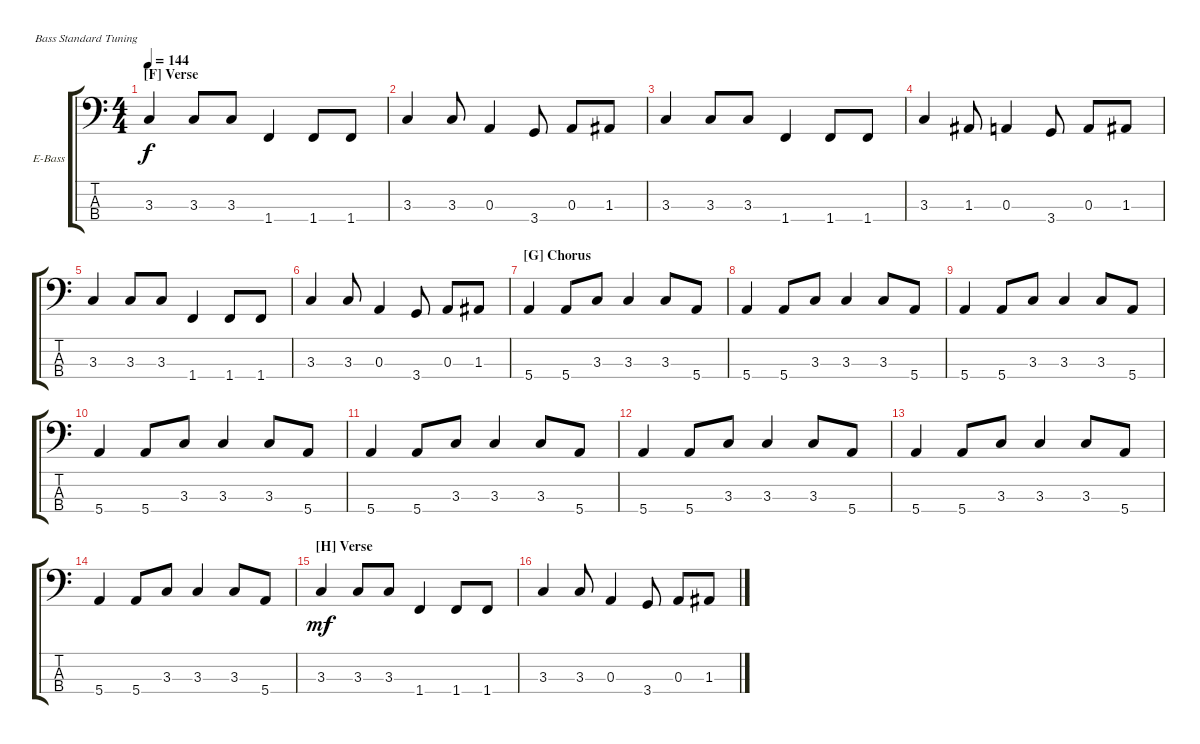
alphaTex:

\defaultSystemsLayout 4
\bracketExtendMode groupsimilarinstruments
\firstSystemTrackNameOrientation horizontal
\otherSystemsTrackNameOrientation horizontal
\track ("Electric Bass" "E-Bass") {instrument electricbassfinger}
\staff {score tabs}
\tuning (G2 D2 A1 E1)
\ts (4 4)
\section ("F" "Verse")
\tempo 144
\clef f4
\scale
1.03909
\ks c
3.3.4{dy f} 3.3.8 3.3.8 1.4.4 1.4.8 1.4.8 |
\scale
0.960908 3.3.4 3.3.8 0.3.4 3.4.8 0.3.8 1.3.8 |
\scale
1.03909 3.3.4 3.3.8 3.3.8 1.4.4 1.4.8 1.4.8 |
\scale
0.960908 3.3.4 1.3.8 0.3.4 3.4.8 0.3.8 1.3.8 |
\scale
1.03909 3.3.4 3.3.8 3.3.8 1.4.4 1.4.8 1.4.8 |
\scale
0.960908 3.3.4 3.3.8 0.3.4 3.4.8 0.3.8 1.3.8 |
\section ("G" "Chorus")
\scale
1.03909 5.4.4 5.4.8 3.3.8 3.3.4 3.3.8 5.4.8 |
\scale
0.960908 5.4.4 5.4.8 3.3.8 3.3.4 3.3.8 5.4.8 |
\scale
1.03909 5.4.4 5.4.8 3.3.8 3.3.4 3.3.8 5.4.8 |
\scale
0.960908 5.4.4 5.4.8 3.3.8 3.3.4 3.3.8 5.4.8 |
\scale
1.03909 5.4.4 5.4.8 3.3.8 3.3.4 3.3.8 5.4.8 |
\scale
0.960908 5.4.4 5.4.8 3.3.8 3.3.4 3.3.8 5.4.8 |
\scale
1.03909 5.4.4 5.4.8 3.3.8 3.3.4 3.3.8 5.4.8 |
\scale
0.960908 5.4.4 5.4.8 3.3.8 3.3.4 3.3.8 5.4.8 |
\section ("H" "Verse")
\scale
1.03909 3.3.4{dy mf} 3.3.8 3.3.8 1.4.4 1.4.8 1.4.8 |
\scale
0.960908 3.3.4 3.3.8 0.3.4 3.4.8 0.3.8 1.3.8
